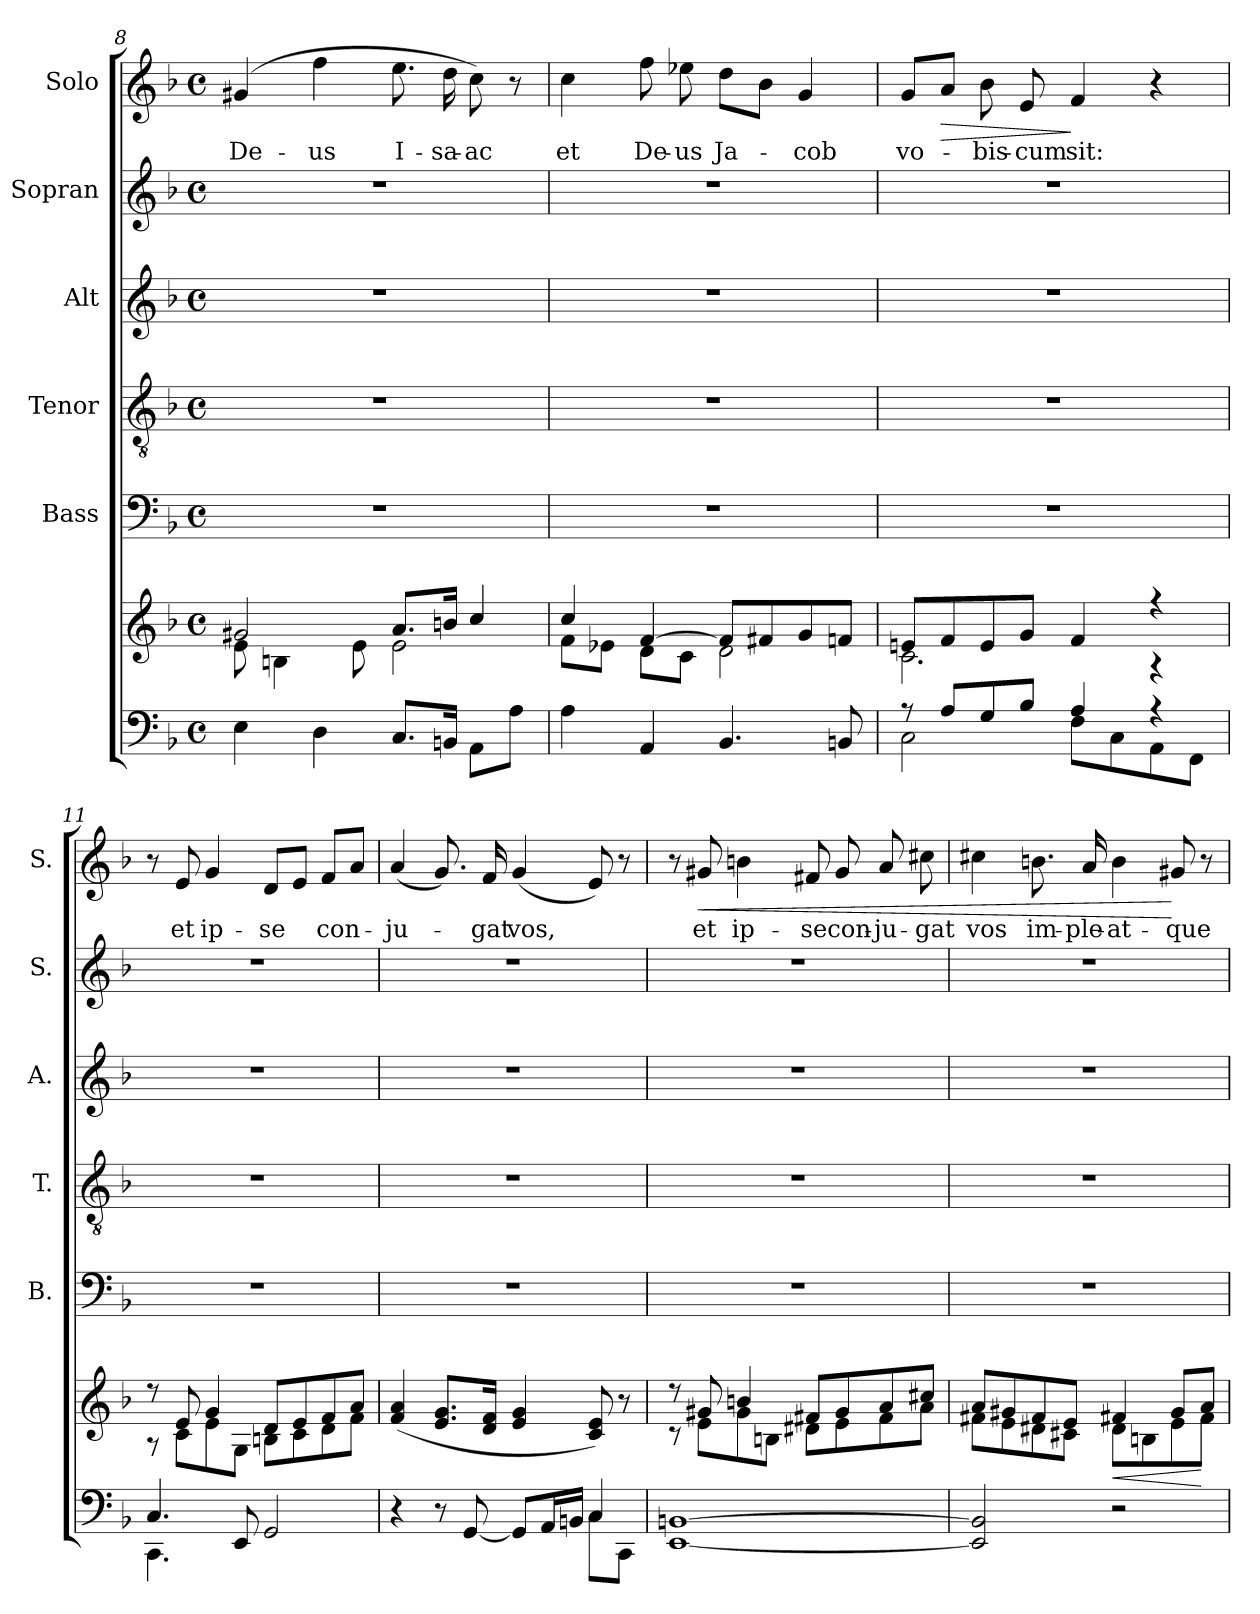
**kern	**kern	**dynam	**kern	**kern	**kern	**kern	**kern	**text	**dynam
*part6	*part6	*part6	*part5	*part4	*part3	*part2	*part1	*part1	*part1
*staff7	*staff6	*staff6/7	*staff5	*staff4	*staff3	*staff2	*staff1	*staff1	*staff1
*	*	*	*I"Bass	*I"Tenor	*I"Alt	*I"Sopran	*I"Solo	*	*
*	*	*	*I'B.	*I'T.	*I'A.	*I'S.	*I'S.	*	*
*clefF4	*clefG2	*	*clefF4	*clefGv2	*clefG2	*clefG2	*clefG2	*	*
*k[b-]	*k[b-]	*	*k[b-]	*k[b-]	*k[b-]	*k[b-]	*k[b-]	*	*
*F:	*F:	*	*F:	*F:	*F:	*F:	*F:	*	*
*M4/4	*M4/4	*	*M4/4	*M4/4	*M4/4	*M4/4	*M4/4	*	*
*met(c)	*met(c)	*	*met(c)	*met(c)	*met(c)	*met(c)	*met(c)	*	*
=8	=8	=8	=8	=8	=8	=8	=8	=8	=8
*	*^	*	*	*	*	*	*	*	*
!	!	!	!	!	!	!	!	!	!LO:LY:b	!
4E\	2g#X/	8e\	.	1r	1r	1r	1r	(4g#X/	De-	.
.	.	4Bn\	.	.	.	.	.	.	.	.
!	!	!	!	!	!	!	!	!	!LO:LY:b	!
4D\	.	.	.	.	.	.	.	4ff\	-us	.
.	.	8e\	.	.	.	.	.	.	.	.
!	!	!	!	!	!	!	!	!	!LO:LY:b	!
8.C/L	8.a/L	2e\	.	.	.	.	.	8.ee\	I-	.
!	!	!	!	!	!	!	!	!	!LO:LY:b	!
16BBn/Jk	16bn/Jk	.	.	.	.	.	.	16dd\	-sa-	.
!	!	!	!	!	!	!	!	!	!LO:LY:b	!
8AA\L	4cc/	.	.	.	.	.	.	8cc\)	-ac	.
8A\J	.	.	.	.	.	.	.	8r	.	.
=9	=9	=9	=9	=9	=9	=9	=9	=9	=9	=9
!	!	!	!	!	!	!	!	!	!LO:LY:b	!
4A\	4cc/	8f\L	.	1r	1r	1r	1r	4cc\	et	.
.	.	8e-X\J	.	.	.	.	.	.	.	.
!	!	!	!	!	!	!	!	!	!LO:LY:b	!
4AA/	[>4f/	8d\L	.	.	.	.	.	8ff\	De-	.
!	!	!	!	!	!	!	!	!	!LO:LY:b	!
.	.	8c\J	.	.	.	.	.	8ee-X\	-us	.
!	!	!	!	!	!	!	!	!	!LO:LY:b	!
4.BB-/	8f/L]	2d\	.	.	.	.	.	8dd\L	Ja-	.
.	8f#X/	.	.	.	.	.	.	8b-\J	.	.
!	!	!	!	!	!	!	!	!	!LO:LY:b	!
.	8g/	.	.	.	.	.	.	4g/	-cob	.
8BBn/	8fn/J	.	.	.	.	.	.	.	.	.
!!LO:PB:g=z
=10	=10	=10	=10	=10	=10	=10	=10	=10	=10	=10
*^	*	*	*	*	*	*	*	*	*	*
!	!	!	!	!	!	!	!	!	!	!LO:LY:b	!
8rA	2C\	8en/L	2.c\	.	1r	1r	1r	1r	8g/L	vo-	.
!	!	!	!	!	!	!	!	!	!	!	!LO:HP:b
8A/L	.	8f/	.	.	.	.	.	.	8a/J	.	>
!	!	!	!	!	!	!	!	!	!	!LO:LY:b	!
8G/	.	8e/	.	.	.	.	.	.	8b-\	-bis-	.
!	!	!	!	!	!	!	!	!	!	!LO:LY:b	!
8B-/J	.	8g/J	.	.	.	.	.	.	8e/	-cum	.
!	!	!	!	!	!	!	!	!	!	!LO:LY:b	!
4A/	8F\L	4f/	.	.	.	.	.	.	4f/	sit:	]
.	8C\	.	.	.	.	.	.	.	.	.	.
4rA	8AA\	4r	4r	.	.	.	.	.	4r	.	.
.	8FF\J	.	.	.	.	.	.	.	.	.	.
=11	=11	=11	=11	=11	=11	=11	=11	=11	=11	=11	=11
4.C/	4.CC\	8r	8r	.	1r	1r	1r	1r	8r	.	.
!	!	!	!	!	!	!	!	!	!	!LO:LY:b	!
.	.	8e/	8c\L	.	.	.	.	.	8e/	et	.
!	!	!	!	!	!	!	!	!	!	!LO:LY:b	!
.	.	4g/	8e\	.	.	.	.	.	4g/	ip-	.
8EE/	8ryy	.	8G\J	.	.	.	.	.	.	.	.
!	!	!	!	!	!	!	!	!	!	!LO:LY:b	!
2GG/	2ryy	8d/L	8Bn\L	.	.	.	.	.	8d/L	-se	.
.	.	8e/	8c\	.	.	.	.	.	8e/J	.	.
!	!	!	!	!	!	!	!	!	!	!LO:LY:b	!
.	.	8f/	8d\	.	.	.	.	.	8f/L	con-	.
.	.	8a/J	8f\J	.	.	.	.	.	8a/J	.	.
=12	=12	=12	=12	=12	=12	=12	=12	=12	=12	=12	=12
!	!	!	!	!	!	!	!	!	!	!LO:LY:b	!
*	*	*v	*v	*	*	*	*	*	*	*	*
4r	2.ryy	(<4f/ 4a/	.	1r	1r	1r	1r	(<4a/	-ju-	.
8r	.	8.e/ 8.g/L	.	.	.	.	.	8.g/)	.	.
[>8GG/	.	.	.	.	.	.	.	.	.	.
!	!	!	!	!	!	!	!	!	!LO:LY:b	!
.	.	16d/ 16f/Jk	.	.	.	.	.	16f/	-gat	.
!	!	!	!	!	!	!	!	!	!LO:LY:b	!
8GG/L]	.	4e/ 4g/	.	.	.	.	.	(<4g/	vos,	.
16AA/L	.	.	.	.	.	.	.	.	.	.
16BBn/JJ	.	.	.	.	.	.	.	.	.	.
4C/	8C\L	8c/ 8e/)	.	.	.	.	.	8e/)	.	.
.	8CC\J	8r	.	.	.	.	.	8r	.	.
*v	*v	*	*	*	*	*	*	*	*	*
=13	=13	=13	=13	=13	=13	=13	=13	=13	=13
*	*^	*	*	*	*	*	*	*	*
[1EE [1BBn	8r	8r	.	1r	1r	1r	1r	8r	.	.
!	!	!	!	!	!	!	!	!	!LO:LY:b	!LO:HP:b
.	8g#X/	8e\L	.	.	.	.	.	8g#X/	et	<
!	!	!	!	!	!	!	!	!	!LO:LY:b	!
.	4bn/	8g#\	.	.	.	.	.	4bn\	ip-	.
.	.	8Bn\J	.	.	.	.	.	.	.	.
!	!	!	!	!	!	!	!	!	!LO:LY:b	!
.	8f#X/L	8d#X\L	.	.	.	.	.	8f#X/	-se	.
!	!	!	!	!	!	!	!	!	!LO:LY:b	!
.	8g#/	8e\	.	.	.	.	.	8g#/	con-	.
!	!	!	!	!	!	!	!	!	!LO:LY:b	!
.	8a/	8f#\	.	.	.	.	.	8a/	-ju-	.
!	!	!	!	!	!	!	!	!	!LO:LY:b	!
.	8cc#X/J	8a\J	.	.	.	.	.	8cc#X\	-gat	.
!!LO:LB:g=z
=14	=14	=14	=14	=14	=14	=14	=14	=14	=14	=14
!	!	!	!	!	!	!	!	!	!LO:LY:b	!
2EE/] 2BB/]	8a/L	8f#X\L	.	1r	1r	1r	1r	4cc#X\	vos	.
.	8g#X/	8e\	.	.	.	.	.	.	.	.
!	!	!	!	!	!	!	!	!	!LO:LY:b	!
.	8f#/	8d#X\	.	.	.	.	.	8.bn\	im-	.
.	8e/J	8c#X\J	.	.	.	.	.	.	.	.
!	!	!	!	!	!	!	!	!	!LO:LY:b	!
.	.	.	.	.	.	.	.	16a/	-ple-	.
!	!	!	!LO:HP:b	!	!	!	!	!	!LO:LY:b	!
2r	4f#X/	8d#\L	<	.	.	.	.	4b\	-at-	.
.	.	8Bn\	.	.	.	.	.	.	.	.
!	!	!	!	!	!	!	!	!	!LO:LY:b	!
.	8g#/L	8e\	.	.	.	.	.	8g#X/	-que	[
.	8a/J	8f#\J	[	.	.	.	.	8r	.	.
*	*v	*v	*	*	*	*	*	*	*	*
=	=	=	=	=	=	=	=	=	=
*-	*-	*-	*-	*-	*-	*-	*-	*-	*-
